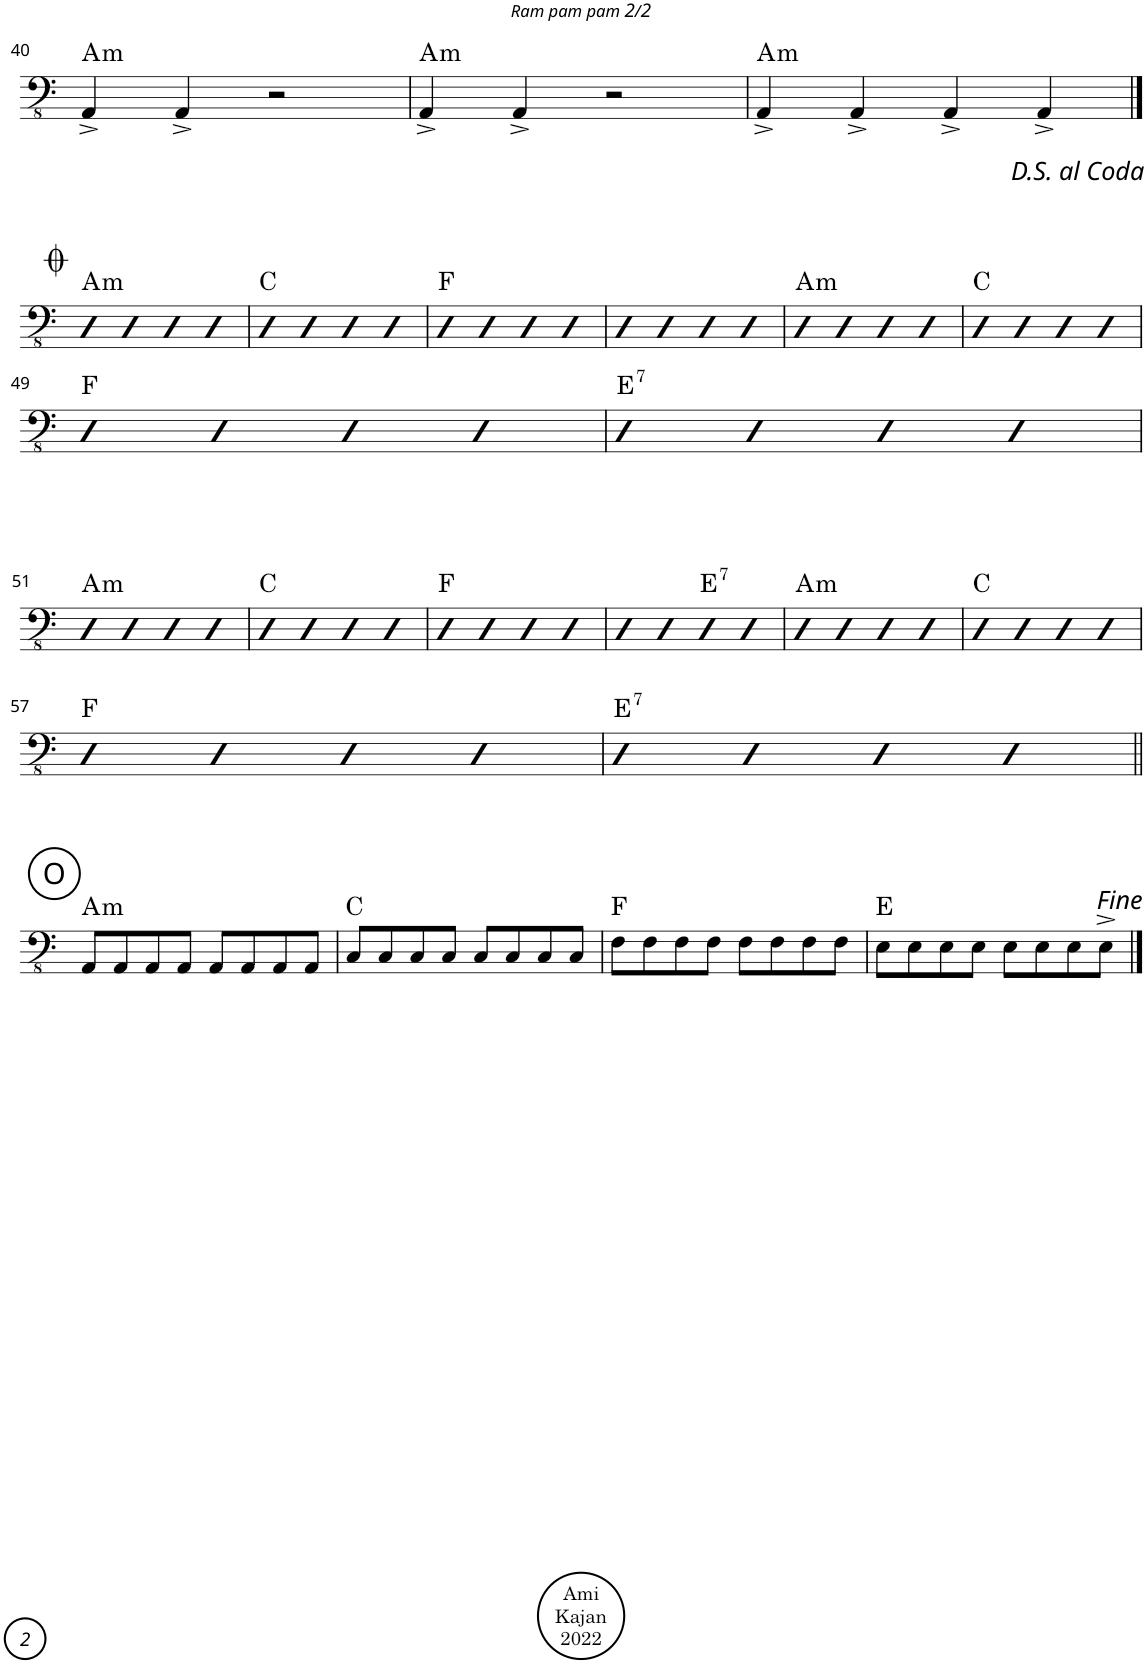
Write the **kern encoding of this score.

**kern	**harte
*part1	*part1
*staff1	*
*I"Acoustic Bass	*
*I'Bass	*
!!LO:PB:g=z
*clefFv4	*
*k[]	*
*M4/4	*
*met(c)	*
=40	=40
!	!LO:H:kt=m
4AAA^/	A:min
4AAA^/	.
2r	.
=41	=41
!	!LO:H:kt=m
4AAA^/	A:min
4AAA^/	.
2r	.
=42	=42
!	!LO:H:kt=m
4AAA^/	A:min
4AAA^/	.
4AAA^/	.
4AAA^/	.
!!LO:LB:g=z
==43	==43
!	!LO:H:kt=m
4GG	A:min
4GG	.
4GG	.
4GG	.
=44	=44
4GG	C:maj
4GG	.
4GG	.
4GG	.
=45	=45
4GG	F:maj
4GG	.
4GG	.
4GG	.
=46	=46
4GG	.
4GG	.
4GG	.
4GG	.
=47	=47
!	!LO:H:kt=m
4GG	A:min
4GG	.
4GG	.
4GG	.
=48	=48
4GG	C:maj
4GG	.
4GG	.
4GG	.
!!LO:LB:g=z
=49	=49
4GG	F:maj
4GG	.
4GG	.
4GG	.
=50	=50
!	!LO:H:kt=7
4GGn	E:7
4GG	.
4GG	.
4GG	.
!!LO:LB:g=z
=51	=51
!	!LO:H:kt=m
4GG	A:min
4GG	.
4GG	.
4GG	.
=52	=52
4GG	C:maj
4GG	.
4GG	.
4GG	.
=53	=53
4GG	F:maj
4GG	.
4GG	.
4GG	.
=54	=54
4GG	.
4GG	.
!	!LO:H:kt=7
4GGn	E:7
4GG	.
=55	=55
!	!LO:H:kt=m
4GG	A:min
4GG	.
4GG	.
4GG	.
=56	=56
4GG	C:maj
4GG	.
4GG	.
4GG	.
!!LO:LB:g=z
=57	=57
4GG	F:maj
4GG	.
4GG	.
4GG	.
=58	=58
!	!LO:H:kt=7
4GGn	E:7
4GG	.
4GG	.
4GG	.
!!LO:LB:g=z
!!LO:REH:place=s1:a:cj:enc=circle:fs=14:t=O
=59||	=59||
!	!LO:H:kt=m
8AAA/L	A:min
8AAA/	.
8AAA/	.
8AAA/J	.
8AAA/L	.
8AAA/	.
8AAA/	.
8AAA/J	.
=60	=60
8CC/L	C:maj
8CC/	.
8CC/	.
8CC/J	.
8CC/L	.
8CC/	.
8CC/	.
8CC/J	.
=61	=61
8FF\L	F:maj
8FF\	.
8FF\	.
8FF\J	.
8FF\L	.
8FF\	.
8FF\	.
8FF\J	.
=62	=62
8EE\L	E:maj
8EE\	.
8EE\	.
8EE\J	.
8EE\L	.
8EE\	.
8EE\	.
8EE^\J	.
==	==
*-	*-
